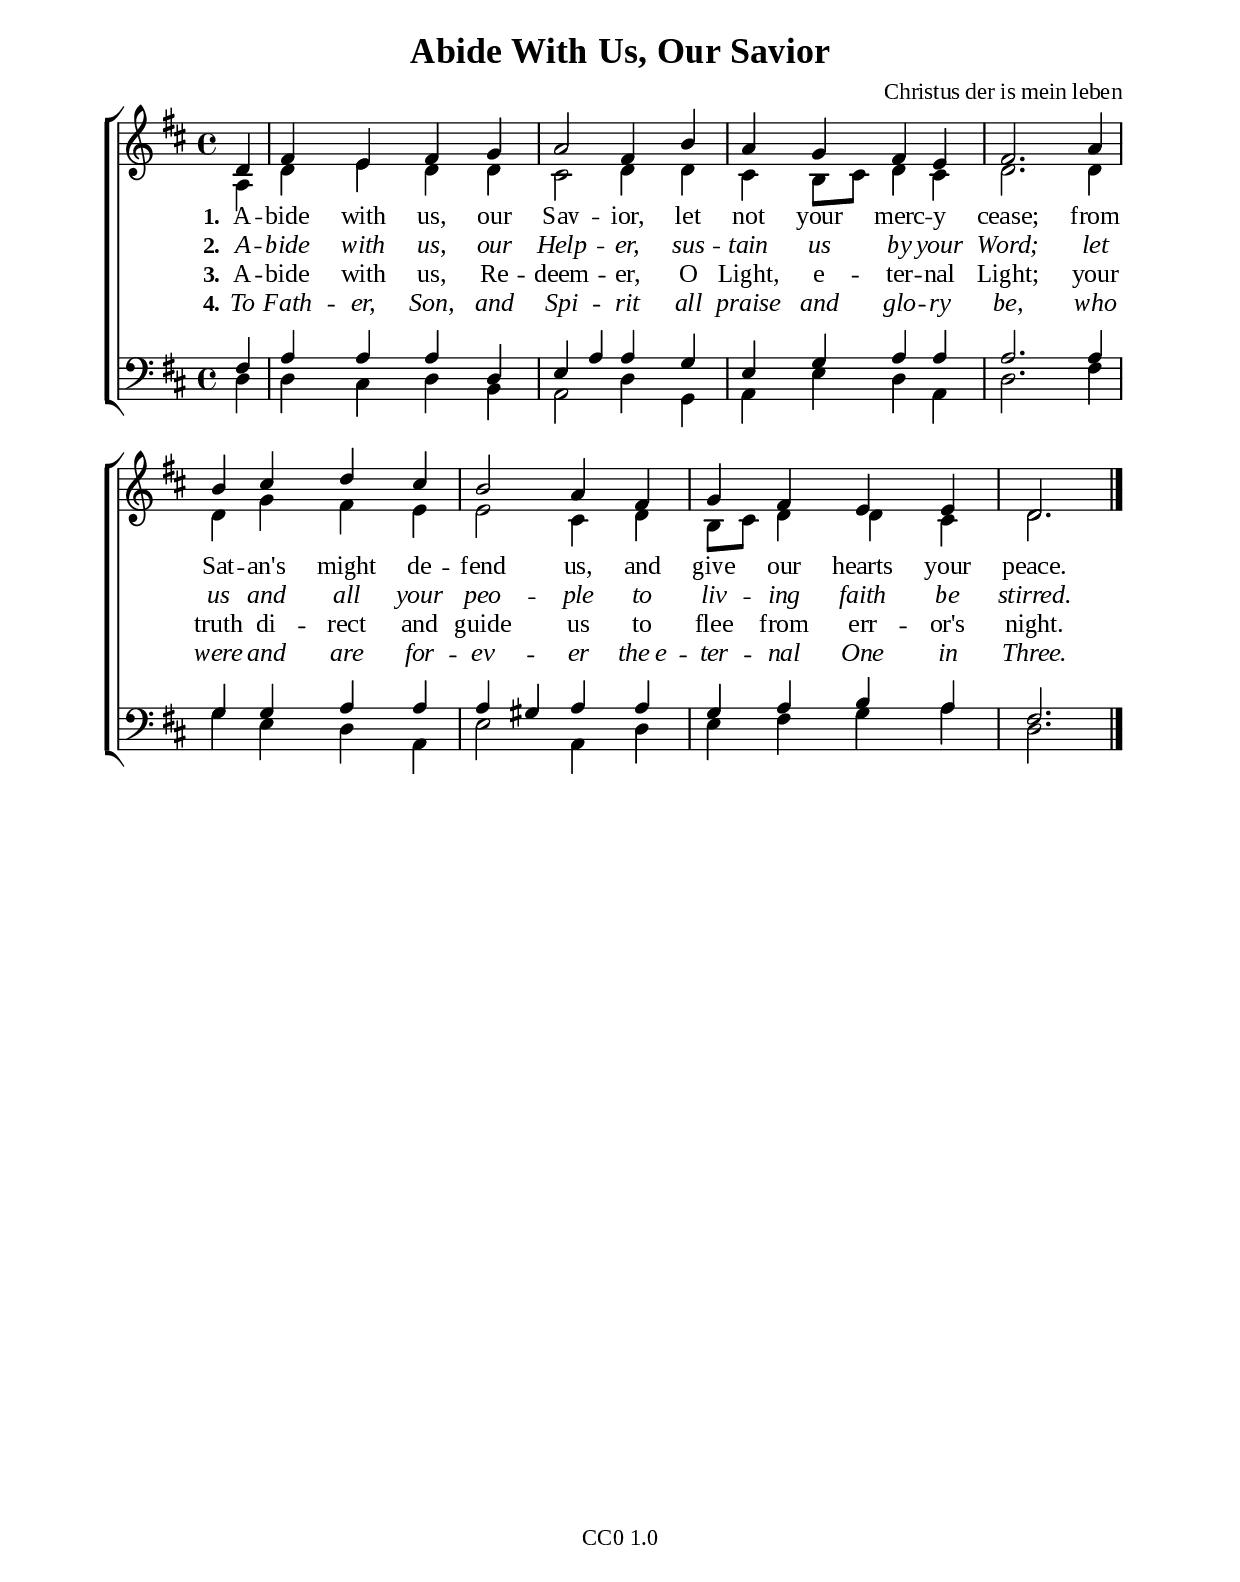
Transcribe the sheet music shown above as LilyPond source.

\version "2.18.2"

\header {
  title = "Abide With Us, Our Savior"
  composer = "Christus der is mein leben"
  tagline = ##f
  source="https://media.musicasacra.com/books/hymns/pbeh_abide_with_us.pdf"
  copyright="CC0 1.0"
}

global= {
  \key d \major
  \time 4/4
  \override Score.BarNumber.break-visibility = ##(#f #f #f)
  \override Lyrics.LyricSpace.minimum-distance = #3.0
}

\paper {
  #(set-paper-size "a4")
  top-margin = 20\mm
  bottom-margin = 20\mm
  left-margin = 20\mm
  right-margin = 20\mm
  indent = #0
  #(define fonts
	 (make-pango-font-tree "Liberation Serif"
	 		       "Liberation Serif"
			       "Liberation Serif"
			       (/ 20 20)))
  system-system-spacing = #'((basic-distance . 3) (padding . 3))
}

printItalic = \with {
  \override LyricText.font-shape = #'italic
}

% Soprano verse music
musicVerseSoprano = \relative c' {
                    \partial 4 d4 |
  fis e fis g |
  a2 fis4 b |
  a g fis e |
  fis2. a4 |
  b cis d cis |
  b2 a4 fis |
  g fis e e |
                    d2. \bar "|."
}

% Alto verse music
musicVerseAlto = \relative c' {
  \partial 4 a4 |
  d e d d |
  cis2 d4 d |
  cis b8 cis d4 cis |
  d2. d4 |
  d g fis e |
  e2 cis4 d |
  b8 cis d4 d cis |
  d2.
}

% Tenor verse music
musicVerseTenor = \relative c {
  \partial 4 fis4 |
  a a a d, |
  e a a g |
  e g a a |
  a2. a4 |
  g g a a |
  a gis a a |
  g a b a |
  fis2.
}

% Basso verse music
musicVerseBasso = \relative c {
  \partial 4 d4 |
  d cis d b |
  a2 d4 g, |
  a e' d a |
  d2. fis4 |
  g e d a |
  e'2 a,4 d |
  e fis g a |
  d,2.
}

% Verse lyrics
verseOne = \lyricmode {
  \set stanza = #"1."
  A -- bide with us, our Sav -- ior, let not your merc -- y cease;
  from Sat -- an's might de -- fend us, and give our hearts your peace.
}

verseTwo = \lyricmode {
  \set stanza = #"2."
  A -- bide with us, our Help -- er, sus -- tain us by your Word;
  let us and all your peo -- ple to liv -- ing faith be stirred.
}

verseThree = \lyricmode {
  \set stanza = #"3."
  A -- bide with us, Re -- deem -- er, O Light, e -- ter -- nal Light;
  your truth di -- rect and guide us to flee from err -- or's night.
}

verseFour = \lyricmode {
  \set stanza = #"4."
  To Fath -- er, Son, and Spi -- rit all praise and glo -- ry be,
  who were and are for -- ev -- er the_e -- ter -- nal One in Three.
}

% Layout
\score {
    \new ChoirStaff <<
      \new Staff <<
        \clef "treble"
        \new Voice = "sopranos" { \voiceOne \global \stemUp \slurUp \musicVerseSoprano }
        \new Voice = "alto" { \voiceTwo \global \stemDown \slurDown \musicVerseAlto }
      >>
      \new Lyrics \lyricsto sopranos \verseOne
      \new Lyrics \printItalic \lyricsto sopranos \verseTwo
      \new Lyrics \lyricsto sopranos \verseThree
      \new Lyrics \printItalic \lyricsto sopranos \verseFour
      \new Staff <<
        \clef "bass"
        \new Voice = "tenor" { \voiceThree \global \stemUp \slurUp \musicVerseTenor }
        \new Voice = "bass" { \voiceThree \global \stemDown \slurDown \musicVerseBasso }
      >>
    >>
}

